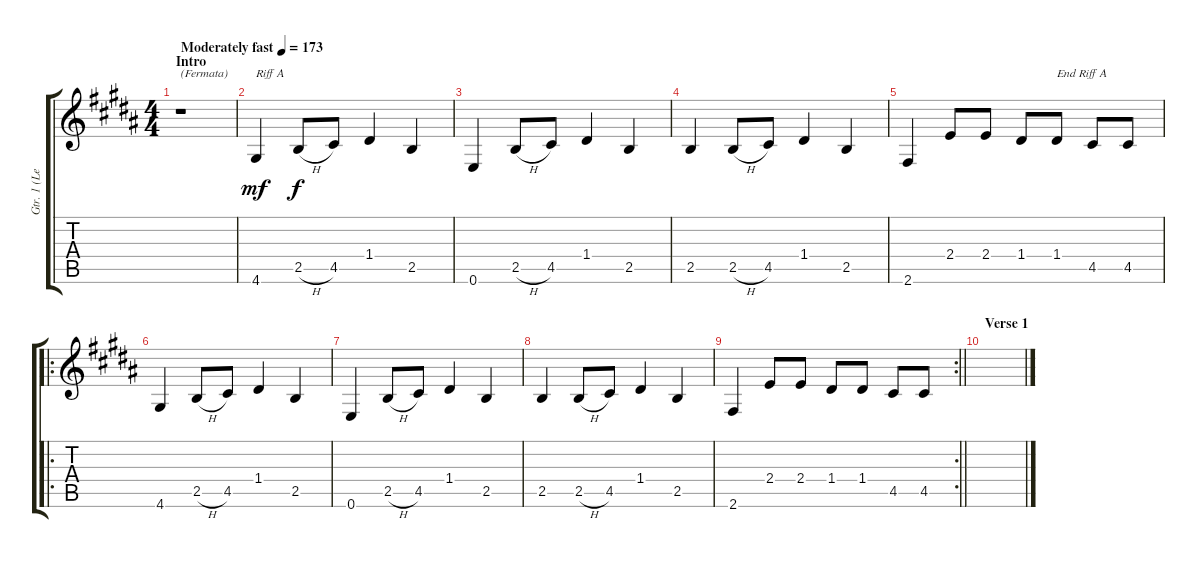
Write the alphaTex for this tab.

\track ("Gtr. 1 (Lead)" "Gtr. 1 (Le") {instrument distortionguitar}
\staff {score tabs}
\tuning (E4 B3 G3 D3 A2 E2) {hide}
\ts (4 4)
\section ("" "Intro")
\tempo (173 "Moderately fast")
\clef g2
\ks g#minor
r.1{txt "(Fermata)" dy mf instrument distortionguitar} |
4.6.4{txt "Riff A"} 2.5{h}.8{dy f} 4.5.8 1.4.4 2.5.4 |
0.6.4 2.5{h}.8 4.5.8 1.4.4 2.5.4 |
2.5.4 2.5{h}.8 4.5.8 1.4.4 2.5.4 |
2.6.4 2.4.8 2.4.8 1.4.8 1.4.8{txt "End Riff A"} 4.5.8 4.5.8 |
\ro
4.6.4 2.5{h}.8 4.5.8 1.4.4 2.5.4 |
0.6.4 2.5{h}.8 4.5.8 1.4.4 2.5.4 |
2.5.4 2.5{h}.8 4.5.8 1.4.4 2.5.4 |
\rc 2
\barLineRight lightlight
2.6.4 2.4.8 2.4.8 1.4.8 1.4.8 4.5.8 4.5.8 |
\section ("" "Verse 1")
